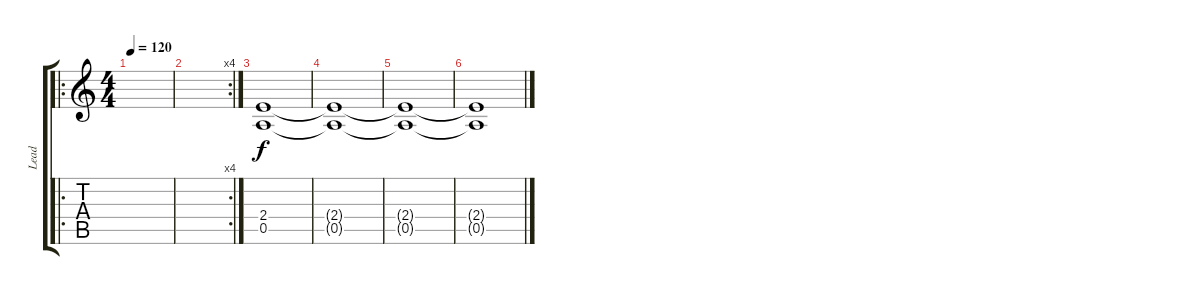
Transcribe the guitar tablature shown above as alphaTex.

\track ("Lead" "Lead") {instrument overdrivenguitar}
\staff {score tabs}
\tuning (E4 B3 G3 D3 A2 E2) {hide}
\ro
\ts (4 4)
\tempo 120
\clef g2
\ks c
|
\rc 4
|
(2.4 0.5).1{volume 0} |
(2.4{t} 0.5{t}).1 |
(2.4{t} 0.5{t}).1 |
(2.4{t} 0.5{t}).1
